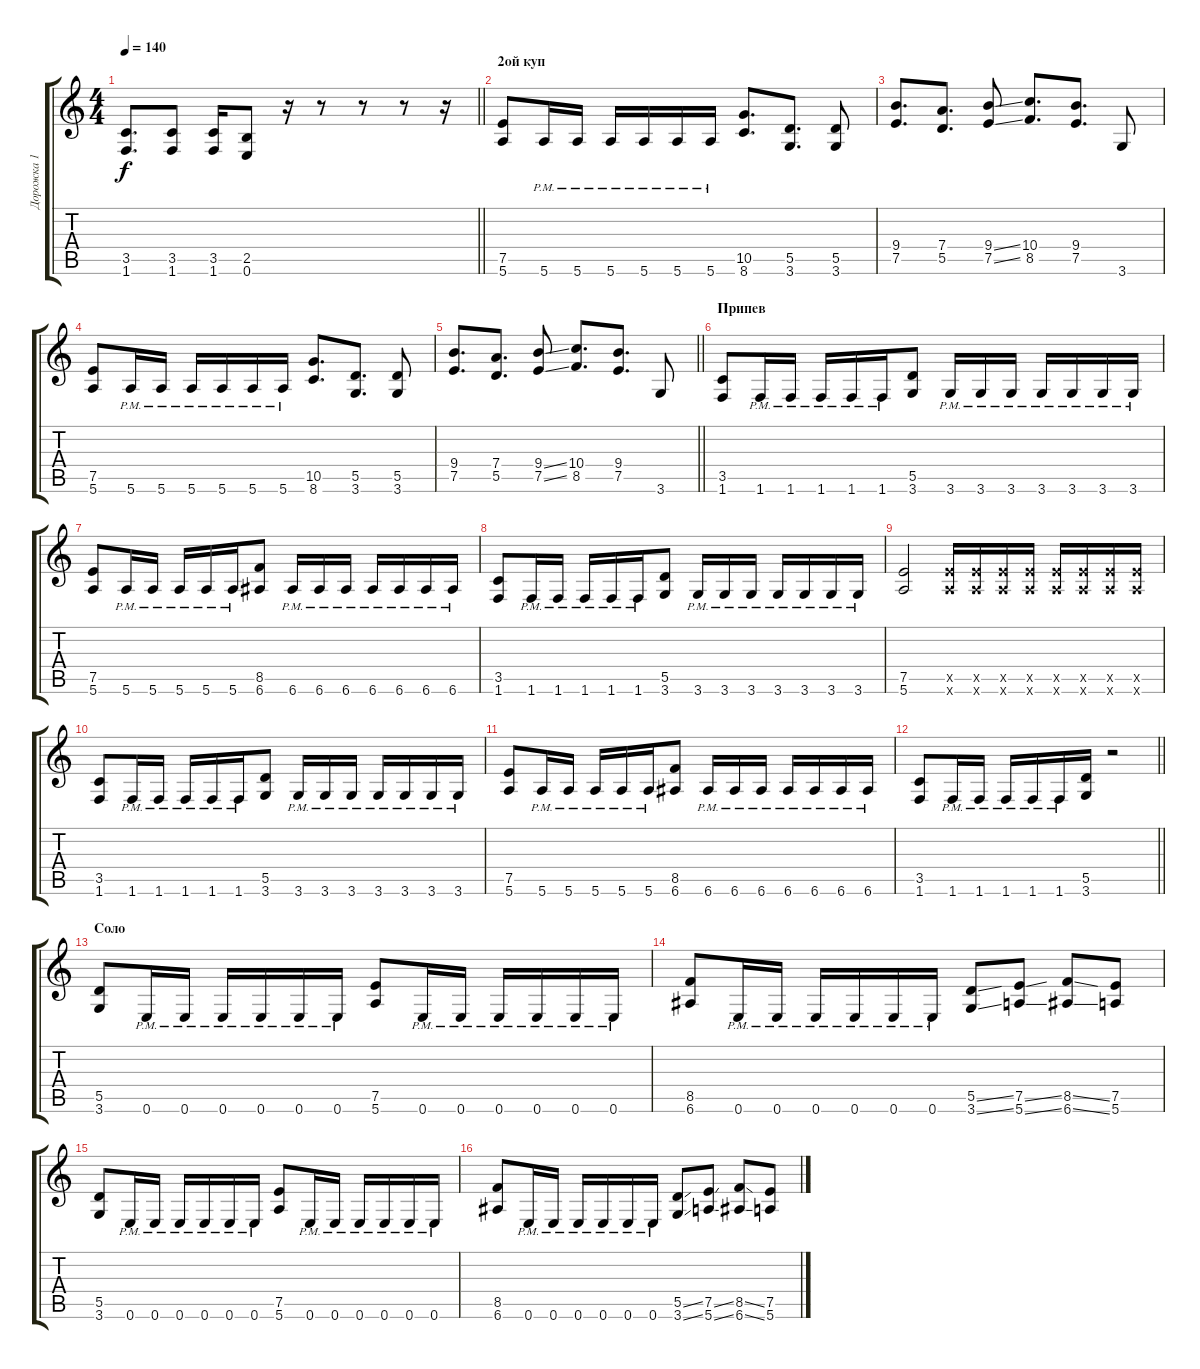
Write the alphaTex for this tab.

\track ("Дорожка 1" "Дорожка 1") {instrument overdrivenguitar}
\staff {score tabs}
\tuning (E4 B3 G3 D3 A2 E2) {hide}
\ts (4 4)
\tempo 140
\clef g2
\barLineRight lightlight
\ks c
(3.5 1.6).8{d dy f} (3.5 1.6).8 (3.5 1.6).16 (2.5 0.6).8 r.16 r.8 r.8 r.8 r.16 |
\section ("" "2ой куп")
(7.5 5.6).8 5.6{pm}.16 5.6{pm}.16 5.6{pm}.16 5.6{pm}.16 5.6{pm}.16 5.6{pm}.16 (10.5 8.6).8{d} (5.5 3.6).8{d} (5.5 3.6).8 |
(9.4 7.5).8{d} (7.4 5.5).8{d} (9.4{ss} 7.5{ss}).8 (10.4 8.5).8{d} (9.4 7.5).8{d} 3.6.8 |
(7.5 5.6).8 5.6{pm}.16 5.6{pm}.16 5.6{pm}.16 5.6{pm}.16 5.6{pm}.16 5.6{pm}.16 (10.5 8.6).8{d} (5.5 3.6).8{d} (5.5 3.6).8 |
\barLineRight lightlight
(9.4 7.5).8{d} (7.4 5.5).8{d} (9.4{ss} 7.5{ss}).8 (10.4 8.5).8{d} (9.4 7.5).8{d} 3.6.8 |
\section ("" "Припев")
(3.5 1.6).8 1.6{pm}.16 1.6{pm}.16 1.6{pm}.16 1.6{pm}.16 1.6{pm}.16 (5.5 3.6).8 3.6{pm}.16 3.6{pm}.16 3.6{pm}.16 3.6{pm}.16 3.6{pm}.16 3.6{pm}.16 3.6{pm}.16 |
(7.5 5.6).8 5.6{pm}.16 5.6{pm}.16 5.6{pm}.16 5.6{pm}.16 5.6{pm}.16 (8.5 6.6).8 6.6{pm}.16 6.6{pm}.16 6.6{pm}.16 6.6{pm}.16 6.6{pm}.16 6.6{pm}.16 6.6{pm}.16 |
(3.5 1.6).8 1.6{pm}.16 1.6{pm}.16 1.6{pm}.16 1.6{pm}.16 1.6{pm}.16 (5.5 3.6).8 3.6{pm}.16 3.6{pm}.16 3.6{pm}.16 3.6{pm}.16 3.6{pm}.16 3.6{pm}.16 3.6{pm}.16 |
(7.5 5.6).2 (7.5{x} 5.6{x}).16 (7.5{x} 5.6{x}).16 (7.5{x} 5.6{x}).16 (7.5{x} 5.6{x}).16 (7.5{x} 5.6{x}).16 (7.5{x} 5.6{x}).16 (7.5{x} 5.6{x}).16 (7.5{x} 5.6{x}).16 |
(3.5 1.6).8 1.6{pm}.16 1.6{pm}.16 1.6{pm}.16 1.6{pm}.16 1.6{pm}.16 (5.5 3.6).8 3.6{pm}.16 3.6{pm}.16 3.6{pm}.16 3.6{pm}.16 3.6{pm}.16 3.6{pm}.16 3.6{pm}.16 |
(7.5 5.6).8 5.6{pm}.16 5.6{pm}.16 5.6{pm}.16 5.6{pm}.16 5.6{pm}.16 (8.5 6.6).8 6.6{pm}.16 6.6{pm}.16 6.6{pm}.16 6.6{pm}.16 6.6{pm}.16 6.6{pm}.16 6.6{pm}.16 |
\barLineRight lightlight
(3.5 1.6).8 1.6{pm}.16 1.6{pm}.16 1.6{pm}.16 1.6{pm}.16 1.6{pm}.16 (5.5 3.6).16 r.2 |
\section ("" "Соло")
(5.5 3.6).8 0.6{pm}.16 0.6{pm}.16 0.6{pm}.16 0.6{pm}.16 0.6{pm}.16 0.6{pm}.16 (7.5 5.6).8 0.6{pm}.16 0.6{pm}.16 0.6{pm}.16 0.6{pm}.16 0.6{pm}.16 0.6{pm}.16 |
(8.5 6.6).8 0.6{pm}.16 0.6{pm}.16 0.6{pm}.16 0.6{pm}.16 0.6{pm}.16 0.6{pm}.16 (5.5{ss} 3.6{ss}).8 (7.5{ss} 5.6{ss}).8 (8.5{ss} 6.6{ss}).8 (7.5 5.6).8 |
(5.5 3.6).8 0.6{pm}.16 0.6{pm}.16 0.6{pm}.16 0.6{pm}.16 0.6{pm}.16 0.6{pm}.16 (7.5 5.6).8 0.6{pm}.16 0.6{pm}.16 0.6{pm}.16 0.6{pm}.16 0.6{pm}.16 0.6{pm}.16 |
(8.5 6.6).8 0.6{pm}.16 0.6{pm}.16 0.6{pm}.16 0.6{pm}.16 0.6{pm}.16 0.6{pm}.16 (5.5{ss} 3.6{ss}).8 (7.5{ss} 5.6{ss}).8 (8.5{ss} 6.6{ss}).8 (7.5 5.6).8
